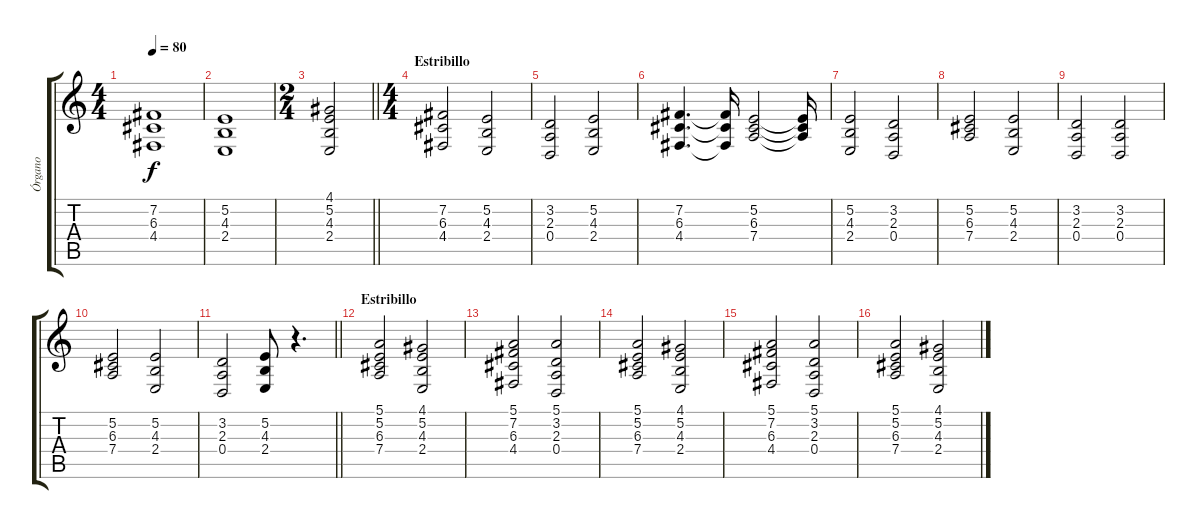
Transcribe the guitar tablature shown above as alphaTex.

\track ("Órgano" "Órgano") {instrument drawbarorgan}
\staff {score tabs}
\tuning (E4 B3 G3 D3 A2 E2) {hide}
\ts (4 4)
\tempo 80
\clef g2
\ks c
(7.2 6.3 4.4).1{dy f} |
(5.2 4.3 2.4).1 |
\ts (2 4)
\barLineRight lightlight
(4.1 5.2 4.3 2.4).2 |
\ts (4 4)
\section ("" "Estribillo")
(7.2 6.3 4.4).2 (5.2 4.3 2.4).2 |
(3.2 2.3 0.4).2 (5.2 4.3 2.4).2 |
(7.2 6.3 4.4).4{d} (7.2{t} 6.3{t} 4.4{t}).16 (5.2 6.3 7.4).2 (5.2{t} 6.3{t} 7.4{t}).16 |
(5.2 4.3 2.4).2 (3.2 2.3 0.4).2 |
(5.2 6.3 7.4).2 (5.2 4.3 2.4).2 |
(3.2 2.3 0.4).2 (3.2 2.3 0.4).2 |
(5.2 6.3 7.4).2 (5.2 4.3 2.4).2 |
\barLineRight lightlight
(3.2 2.3 0.4).2 (5.2 4.3 2.4).8 r.4{d} |
\section ("" "Estribillo")
(5.1 5.2 6.3 7.4).2 (4.1 5.2 4.3 2.4).2 |
(5.1 7.2 6.3 4.4).2 (5.1 3.2 2.3 0.4).2 |
(5.1 5.2 6.3 7.4).2 (4.1 5.2 4.3 2.4).2 |
(5.1 7.2 6.3 4.4).2 (5.1 3.2 2.3 0.4).2 |
(5.1 5.2 6.3 7.4).2 (4.1 5.2 4.3 2.4).2
